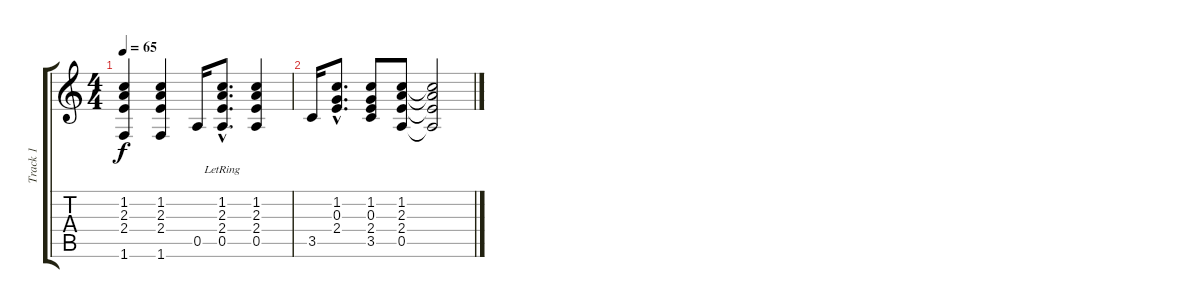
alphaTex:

\track ("Track 1" "Track 1") {instrument acousticguitarsteel}
\staff {score tabs}
\tuning (E4 B3 G3 D3 A2 E2) {hide}
\ts (4 4)
\tempo 65
\clef g2
\ks aminor
(1.2 2.3 2.4 1.6).4{dy f} (1.2 2.3 2.4 1.6).4 0.5.16 (1.2{hac} 2.3{hac} 2.4{hac} 0.5{hac lr}).8{d} (1.2 2.3 2.4 0.5).4 |
3.5.16 (1.2{hac} 0.3{hac} 2.4{hac}).8{d} (1.2 0.3 2.4 3.5).8 (1.2 2.3 2.4 0.5).8 (1.2{t} 2.3{t} 2.4{t} 0.5{t}).2
